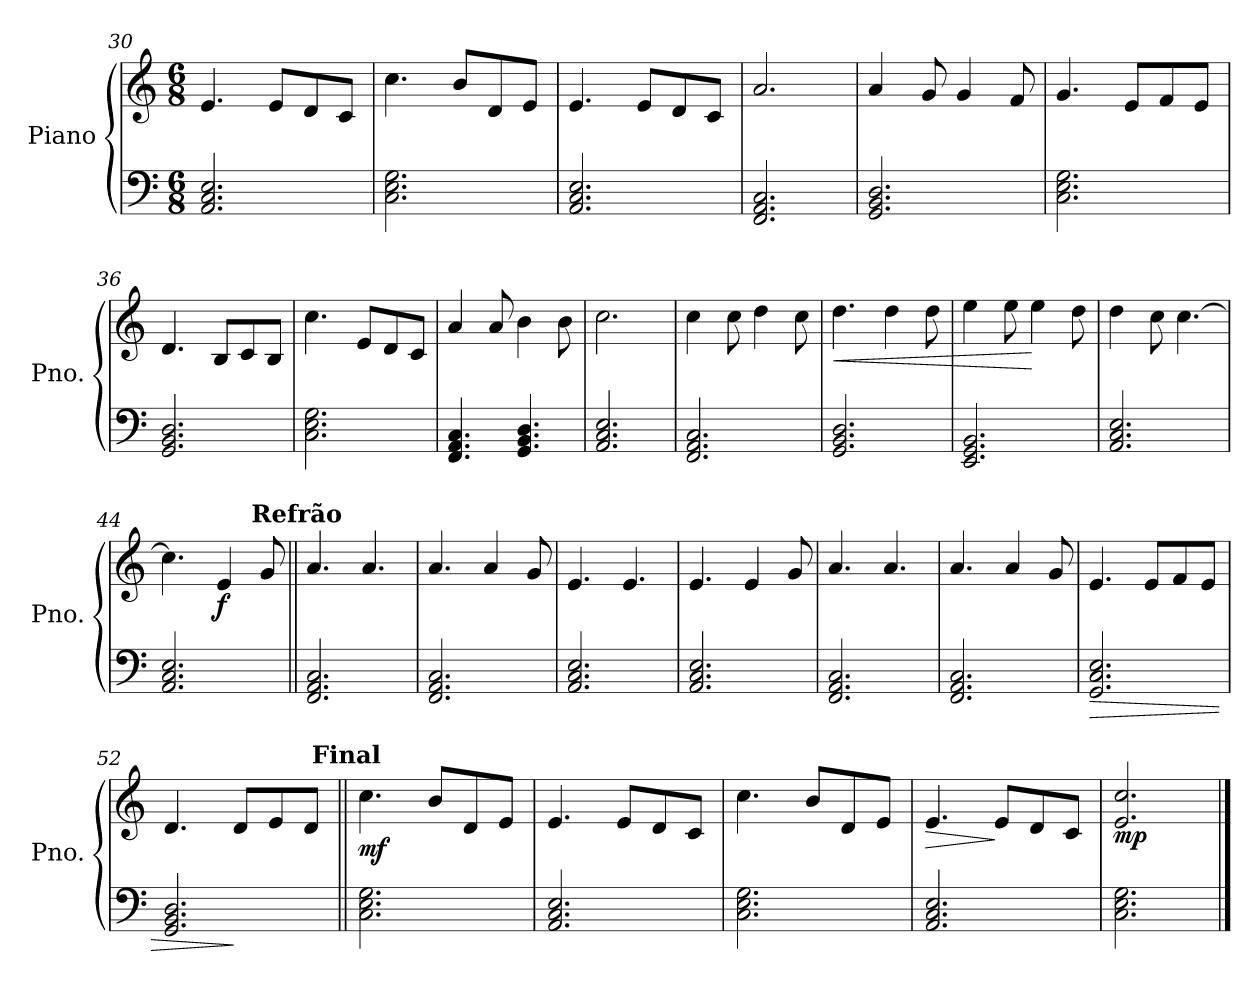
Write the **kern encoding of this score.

**kern	**kern	**dynam
*part1	*part1	*part1
*staff2	*staff1	*staff1/2
*I"Piano	*	*
*I'Pno.	*	*
*clefF4	*clefG2	*
*k[]	*k[]	*
*C:	*C:	*
*M6/8	*M6/8	*
=30	=30	=30
2.AA/ 2.C/ 2.E/	4.e/	.
.	8e/L	.
.	8d/	.
.	8c/J	.
!!LO:PB:g=z
=31	=31	=31
2.C\ 2.E\ 2.G\	4.cc\	.
.	8b/L	.
.	8d/	.
.	8e/J	.
=32	=32	=32
2.AA/ 2.C/ 2.E/	4.e/	.
.	8e/L	.
.	8d/	.
.	8c/J	.
=33	=33	=33
2.FF/ 2.AA/ 2.C/	2.a/	.
=34	=34	=34
2.GG/ 2.BB/ 2.D/	4a/	.
.	8g/	.
.	4g/	.
.	8f/	.
=35	=35	=35
2.C\ 2.E\ 2.G\	4.g/	.
.	8e/L	.
.	8f/	.
.	8e/J	.
=36	=36	=36
2.GG/ 2.BB/ 2.D/	4.d/	.
.	8B/L	.
.	8c/	.
.	8B/J	.
!!LO:LB:g=z
=37	=37	=37
2.C\ 2.E\ 2.G\	4.cc\	.
.	8e/L	.
.	8d/	.
.	8c/J	.
=38	=38	=38
4.FF/ 4.AA/ 4.C/	4a/	.
.	8a/	.
4.GG/ 4.BB/ 4.D/	4b\	.
.	8b\	.
=39	=39	=39
2.AA/ 2.C/ 2.E/	2.cc\	.
=40	=40	=40
2.FF/ 2.AA/ 2.C/	4cc\	.
.	8cc\	.
.	4dd\	.
.	8cc\	.
=41	=41	=41
!	!	!LO:HP:b
2.GG/ 2.BB/ 2.D/	4.dd\	<
.	4dd\	.
.	8dd\	.
=42	=42	=42
2.EE/ 2.GG/ 2.BB/	4ee\	.
.	8ee\	.
.	4ee\	[
.	8dd\	.
!!LO:LB:g=z
=43	=43	=43
2.AA/ 2.C/ 2.E/	4dd\	.
.	8cc\	.
.	[4.cc\	.
=44	=44	=44
2.AA/ 2.C/ 2.E/	4.cc\]	.
!	!	!LO:DY:b
.	4e/	f
.	8g/	.
!!LO:REH:place=s1:a:B:enc=none:fs=14:t=Refrão
=45||	=45||	=45||
2.FF/ 2.AA/ 2.C/	4.a/	.
.	4.a/	.
=46	=46	=46
2.FF/ 2.AA/ 2.C/	4.a/	.
.	4a/	.
.	8g/	.
=47	=47	=47
2.AA/ 2.C/ 2.E/	4.e/	.
.	4.e/	.
=48	=48	=48
2.AA/ 2.C/ 2.E/	4.e/	.
.	4e/	.
.	8g/	.
!!LO:LB:g=z
=49	=49	=49
2.FF/ 2.AA/ 2.C/	4.a/	.
.	4.a/	.
=50	=50	=50
2.FF/ 2.AA/ 2.C/	4.a/	.
.	4a/	.
.	8g/	.
=51	=51	=51
!	!	!LO:HP:b=2
2.GG/ 2.C/ 2.E/	4.e/	>
.	8e/L	.
.	8f/	.
.	8e/J	.
=52	=52	=52
2.GG/ 2.BB/ 2.D/	4.d/	.
.	8d/L	]
.	8e/	.
.	8d/J	.
!!LO:REH:place=s1:a:B:enc=none:fs=14:t=Final
=53||	=53||	=53||
!	!	!LO:DY:b
2.C\ 2.E\ 2.G\	4.cc\	mf
.	8b/L	.
.	8d/	.
.	8e/J	.
=54	=54	=54
2.AA/ 2.C/ 2.E/	4.e/	.
.	8e/L	.
.	8d/	.
.	8c/J	.
!!LO:LB:g=z
=55	=55	=55
2.C\ 2.E\ 2.G\	4.cc\	.
.	8b/L	.
.	8d/	.
.	8e/J	.
=56	=56	=56
!	!	!LO:HP:b
2.AA/ 2.C/ 2.E/	4.e/	>
.	8e/L	]
.	8d/	.
.	8c/J	.
=57	=57	=57
!	!	!LO:DY:b
2.C\ 2.E\ 2.G\	2.e/ 2.cc/	mp
==	==	==
*-	*-	*-
